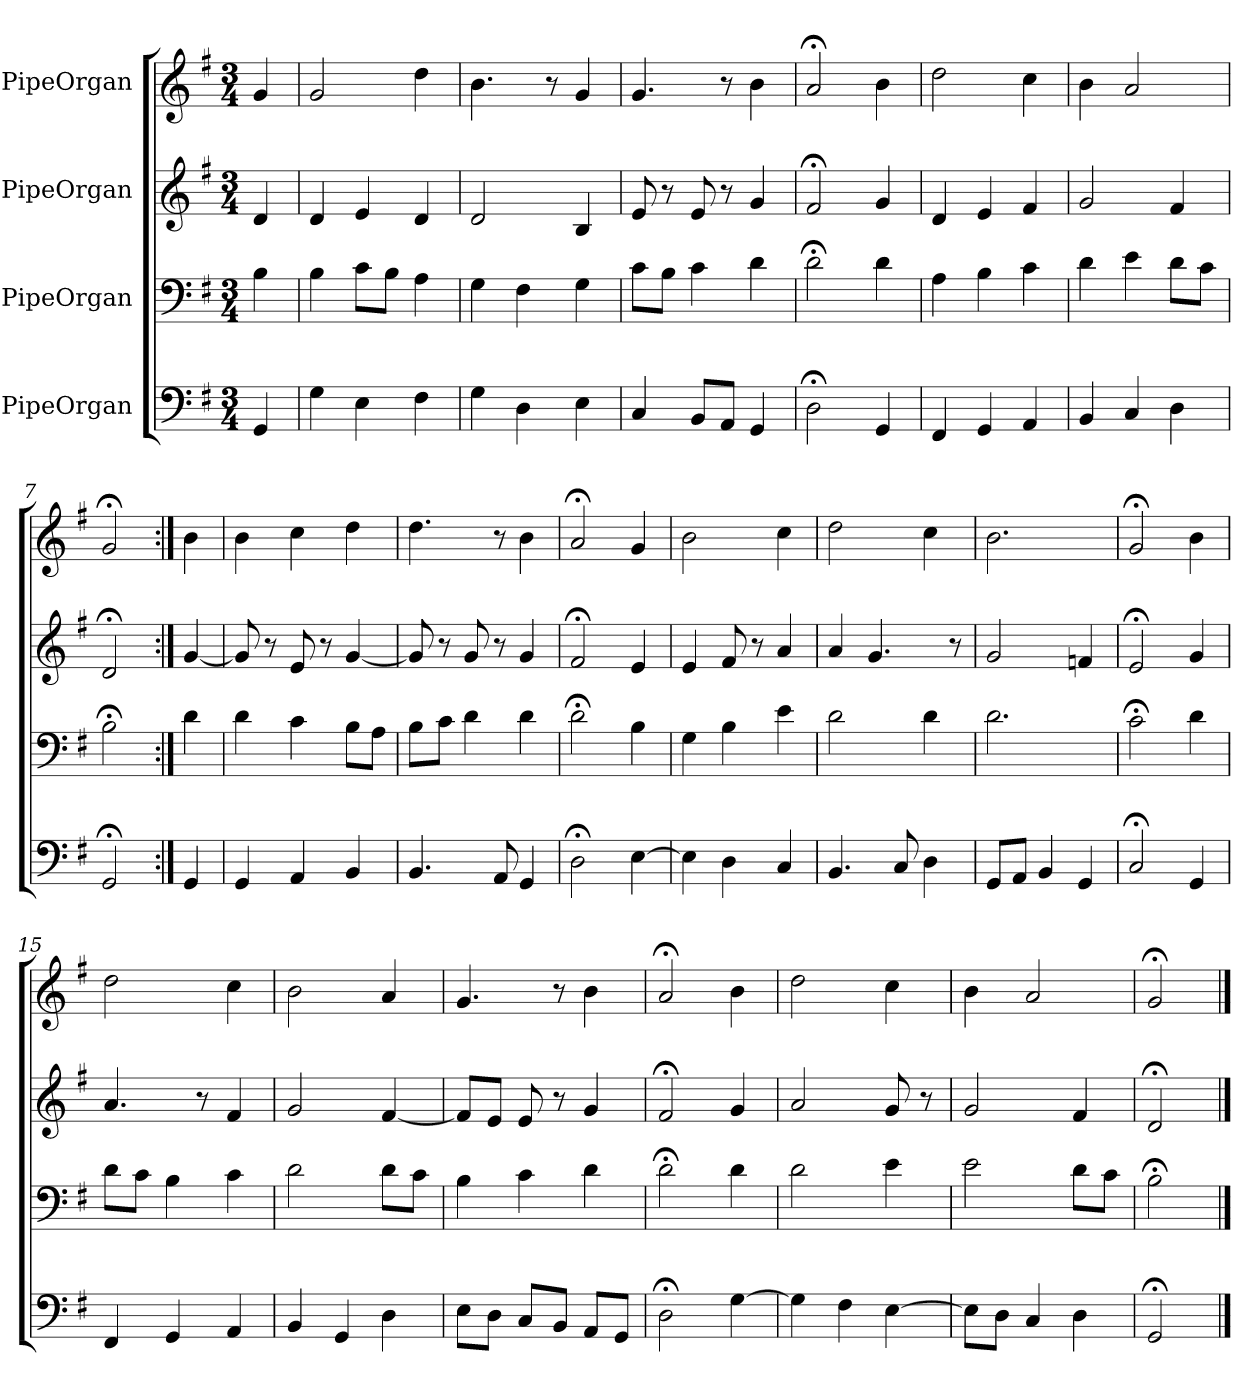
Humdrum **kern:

**kern	**kern	**kern	**kern
*part4	*part3	*part2	*part1
*staff4	*staff3	*staff2	*staff1
*I"PipeOrgan	*I"PipeOrgan	*I"PipeOrgan	*I"PipeOrgan
*clefF4	*clefF4	*clefG2	*clefG2
*k[f#]	*k[f#]	*k[f#]	*k[f#]
*G:	*G:	*G:	*G:
*M3/4	*M3/4	*M3/4	*M3/4
*MM60	*MM60	*MM60	*MM60
=	=	=	=
4GG	4B	4d	4g
=1	=1	=1	=1
4G	4B	4d	2g
4E	8c\L	4e	.
.	8B\J	.	.
4F#	4A	4d	4dd
=2	=2	=2	=2
4G	4G	2d	4.b
4D	4F#	.	.
.	.	.	8r
4E	4G	4B	4g
=3	=3	=3	=3
4C	8c\L	8e	4.g
.	8B\J	8r	.
8BB/L	4c	8e	.
8AA/J	.	8r	8r
4GG	4d	4g	4b
=4	=4	=4	=4
2D;<	2d;<	2f#;<	2a;<
4GG	4d	4g	4b
=5	=5	=5	=5
4FF#	4A	4d	2dd
4GG	4B	4e	.
4AA	4c	4f#	4cc
=6	=6	=6	=6
4BB	4d	2g	4b
4C	4e	.	2a
4D	8d\L	4f#	.
.	8c\J	.	.
=7	=7	=7	=7
2GG;<	2B;<	2d;<	2g;<
=:|!	=:|!	=:|!	=:|!
4GG	4d	[4g	4b
=8	=8	=8	=8
4GG	4d	8g]	4b
.	.	8r	.
4AA	4c	8e	4cc
.	.	8r	.
4BB	8B\L	[4g	4dd
.	8A\J	.	.
=9	=9	=9	=9
4.BB	8B\L	8g]	4.dd
.	8c\J	8r	.
.	4d	8g	.
8AA	.	8r	8r
4GG	4d	4g	4b
=10	=10	=10	=10
2D;<	2d;<	2f#;<	2a;<
[4E	4B	4e	4g
=11	=11	=11	=11
4E]	4G	4e	2b
4D	4B	8f#	.
.	.	8r	.
4C	4e	4a	4cc
=12	=12	=12	=12
4.BB	2d	4a	2dd
.	.	4.g	.
8C	.	.	.
4D	4d	.	4cc
.	.	8r	.
=13	=13	=13	=13
8GG/L	2.d	2g	2.b
8AA/J	.	.	.
4BB	.	.	.
4GG	.	4fn	.
=14	=14	=14	=14
2C;<	2c;<	2e;<	2g;<
4GG	4d	4g	4b
=15	=15	=15	=15
4FF#	8d\L	4.a	2dd
.	8c\J	.	.
4GG	4B	.	.
.	.	8r	.
4AA	4c	4f#	4cc
=16	=16	=16	=16
4BB	2d	2g	2b
4GG	.	.	.
4D	8d\L	[4f#	4a
.	8c\J	.	.
=17	=17	=17	=17
8E\L	4B	8f#/L]	4.g
8D\J	.	8e/J	.
8C/L	4c	8e	.
8BB/J	.	8r	8r
8AA/L	4d	4g	4b
8GG/J	.	.	.
=18	=18	=18	=18
2D;<	2d;<	2f#;<	2a;<
[4G	4d	4g	4b
=19	=19	=19	=19
4G]	2d	2a	2dd
4F#	.	.	.
[4E	4e	8g	4cc
.	.	8r	.
=20	=20	=20	=20
8E\L]	2e	2g	4b
8D\J	.	.	.
4C	.	.	2a
4D	8d\L	4f#	.
.	8c\J	.	.
=21	=21	=21	=21
2GG;<	2B;<	2d;<	2g;<
==	==	==	==
*-	*-	*-	*-
